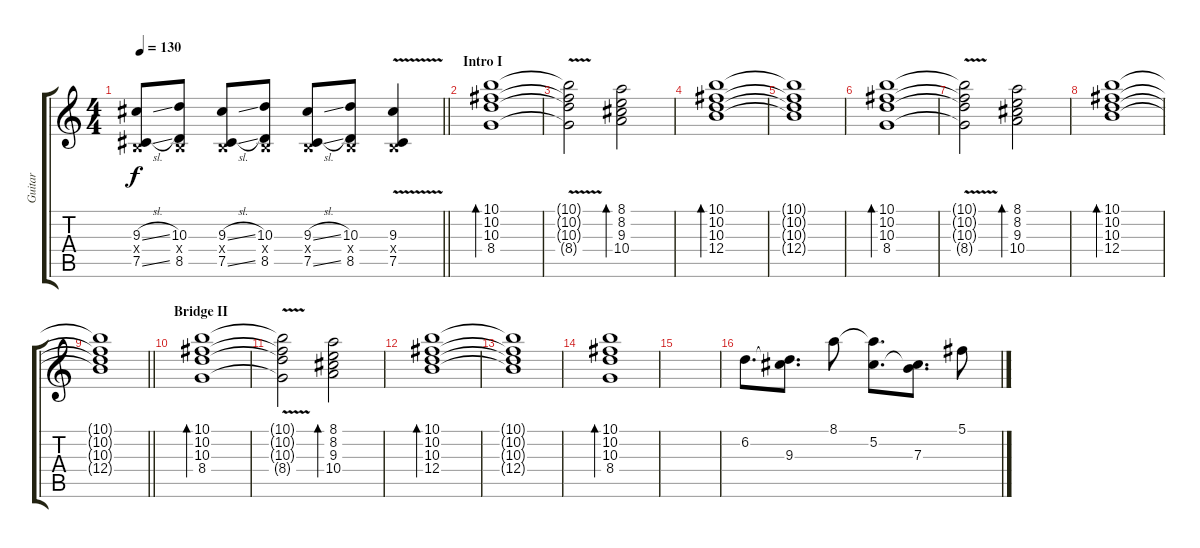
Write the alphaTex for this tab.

\track ("Guitar" "Guitar") {instrument distortionguitar}
\staff {score tabs}
\tuning (Db4 Ab3 E3 B2 Gb2 B1) {hide}
\ts (4 4)
\tempo 130
\clef g2
\barLineRight lightlight
\ks c
(9.3{sl} 0.4{x} 7.5{sl}).8{dy f} (10.3 0.4{x} 8.5).8 (9.3{sl} 0.4{x} 7.5{sl}).8 (10.3 0.4{x} 8.5).8 (9.3{sl} 0.4{x} 7.5{sl}).8 (10.3 0.4{x} 8.5).8 (9.3{v} 0.4{x} 7.5{v}).4 |
\section ("" "Intro I")
(10.1 10.2 10.3 8.4).1{bd 240 instrument electricguitarjazz} |
(10.1{v t} 10.2{v t} 10.3{v t} 8.4{v t}).2 (8.1 8.2 9.3 10.4).2{bd 240} |
(10.1 10.2 10.3 12.4).1{bd 240} |
(10.1{t} 10.2{t} 10.3{t} 12.4{t}).1 |
(10.1 10.2 10.3 8.4).1{bd 240} |
(10.1{v t} 10.2{v t} 10.3{v t} 8.4{v t}).2 (8.1 8.2 9.3 10.4).2{bd 240} |
(10.1 10.2 10.3 12.4).1{bd 240} |
\barLineRight lightlight
(10.1{t} 10.2{t} 10.3{t} 12.4{t}).1 |
\section ("" "Bridge II")
(10.1 10.2 10.3 8.4).1{bd 240} |
(10.1{v t} 10.2{v t} 10.3{v t} 8.4{v t}).2 (8.1 8.2 9.3 10.4).2{bd 240} |
(10.1 10.2 10.3 12.4).1{bd 240} |
(10.1{t} 10.2{t} 10.3{t} 12.4{t}).1 |
(10.1 10.2 10.3 8.4).1{bd 240} |
|
6.2.8{d instrument distortionguitar} (6.2{t} 9.3).8{d} 8.1.8 (8.1{t} 5.2).8{d} (5.2{t} 7.3).8{d} 5.1.8
